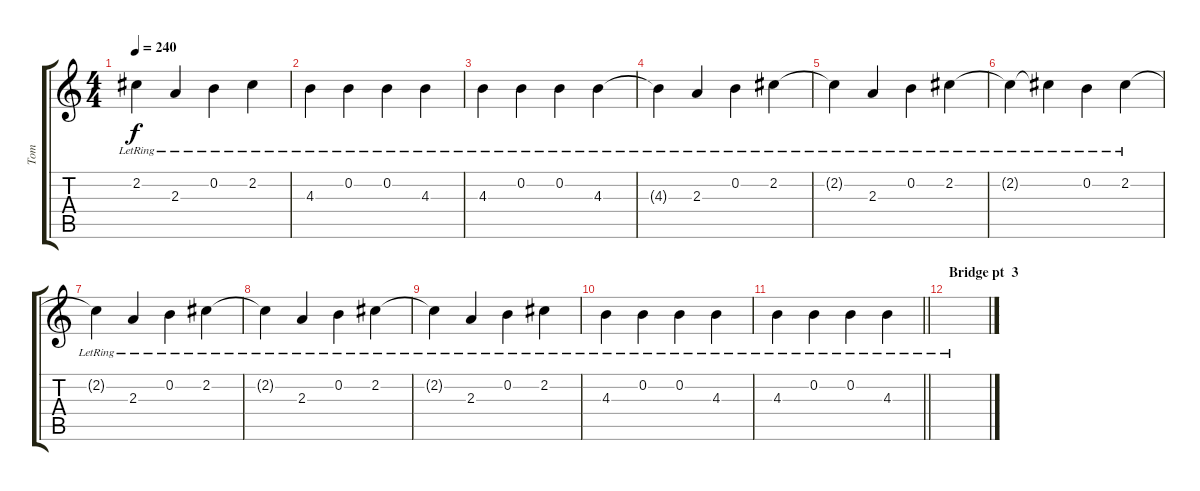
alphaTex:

\track ("Tom" "Tom") {instrument electricguitarclean}
\staff {score tabs}
\tuning (E4 B3 G3 D3 A2 E2) {hide}
\ts (4 4)
\tempo 240
\clef g2
\ks c
2.2{lr t}.4{dy f} 2.3{lr}.4 0.2{lr}.4 2.2{lr}.4 |
4.3{lr}.4 0.2{lr}.4 0.2{lr}.4 4.3{lr}.4 |
4.3{lr}.4 0.2{lr}.4 0.2{lr}.4 4.3{lr}.4 |
4.3{lr t}.4 2.3{lr}.4 0.2{lr}.4 2.2{lr}.4 |
2.2{lr t}.4 2.3{lr}.4 0.2{lr}.4 2.2{lr}.4 |
2.2{lr t}.4 2.2{lr t}.4 0.2{lr}.4 2.2{lr}.4 |
2.2{lr t}.4 2.3{lr}.4 0.2{lr}.4 2.2{lr}.4 |
2.2{lr t}.4 2.3{lr}.4 0.2{lr}.4 2.2{lr}.4 |
2.2{lr t}.4 2.3{lr}.4 0.2{lr}.4 2.2{lr}.4 |
4.3{lr}.4 0.2{lr}.4 0.2{lr}.4 4.3{lr}.4 |
\barLineRight lightlight
4.3{lr}.4 0.2{lr}.4 0.2{lr}.4 4.3{lr}.4 |
\section ("" "Bridge pt  3")
